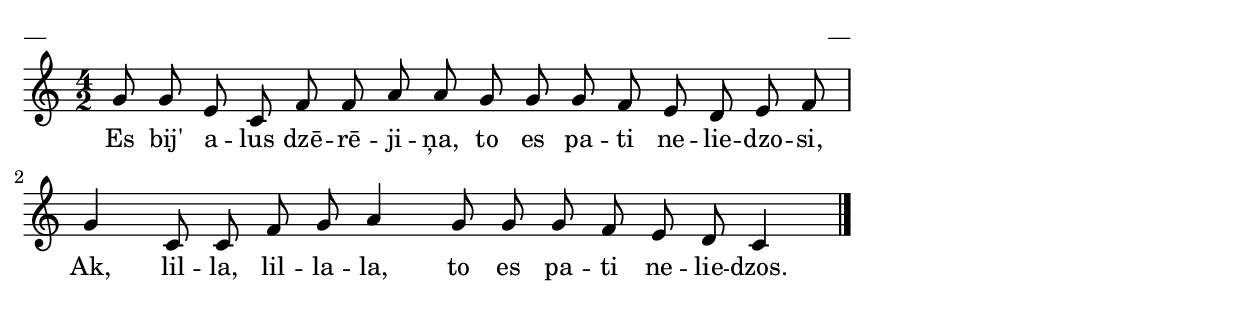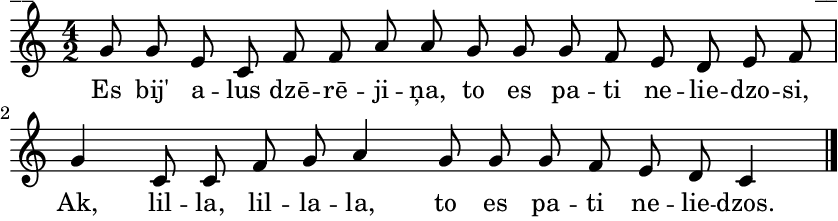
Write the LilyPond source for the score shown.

\version "2.13.18"
#(ly:set-option 'crop #t)

%\header {
%    title = "Es bij' alus dzērējiņa"
%}
% Budēlīši, p.106
\paper {
line-width = 14\cm
left-margin = 0.4\cm
between-system-padding = 0.1\cm
between-system-space = 0.1\cm
}
\layout {
indent = #0
ragged-last = ##f
}


voiceA = \relative c' {
\clef "treble"
\key c \major
\time 4/2 g'8 g e c f f a a g g g f e d e f | 
g4 c,8 c f g a4 g8 g g f e d c4   
\bar "|." 
} 

lyricA = \lyricmode {
Es bij' a -- lus dzē -- rē -- ji -- ņa, to es pa -- ti ne -- lie -- dzo -- si, 
Ak, lil -- la, lil -- la -- la, to es pa -- ti ne -- lie -- dzos. 
}

fullScore = <<
\new Staff {
<<
\new Voice = "voiceA" { \oneVoice \autoBeamOff \voiceA }
\new Lyrics \lyricsto "voiceA" \lyricA
>>
}
>>

\score {
\fullScore
\header { piece = "__" opus = "__" }
}
\markup { \with-color #(x11-color 'white) \sans \smaller "__" }
\score {
\unfoldRepeats
\fullScore
\midi {
\context { \Staff \remove "Staff_performer" }
\context { \Voice \consists "Staff_performer" }
}
}


